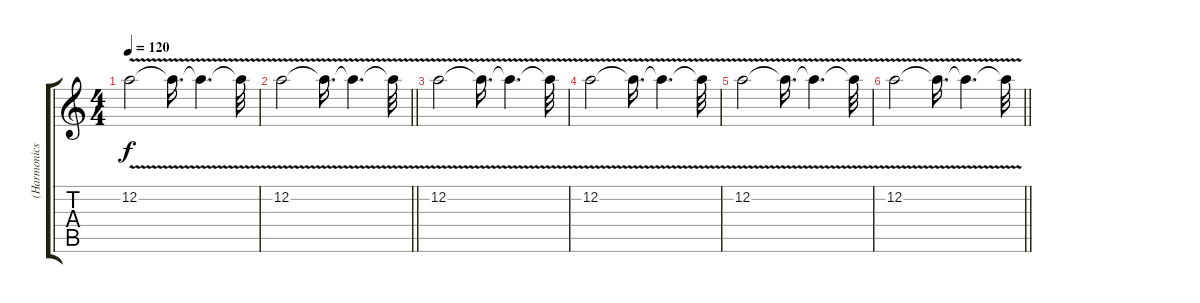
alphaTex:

\track ("(Harmonics)" "(Harmonics") {instrument distortionguitar}
\staff {score tabs}
\tuning (D4 A3 F3 C3 G2 D2) {hide}
\ts (4 4)
\tempo 120
\clef g2
\ks c
12.2{v}.2{dy f volume 6} 12.2{t}.16{d} 12.2{v t}.4{d} 12.2{t}.32 |
\barLineRight lightlight
12.2{v}.2{volume 5} 12.2{t}.16{d} 12.2{v t}.4{d} 12.2{t}.32 |
12.2{v}.2{volume 4} 12.2{t}.16{d} 12.2{v t}.4{d} 12.2{t}.32 |
12.2{v}.2{volume 3} 12.2{t}.16{d} 12.2{v t}.4{d} 12.2{t}.32 |
12.2{v}.2{volume 2} 12.2{t}.16{d} 12.2{v t}.4{d} 12.2{t}.32 |
\barLineRight lightlight
12.2{v}.2{volume 1} 12.2{t}.16{d} 12.2{v t}.4{d} 12.2{t}.32
